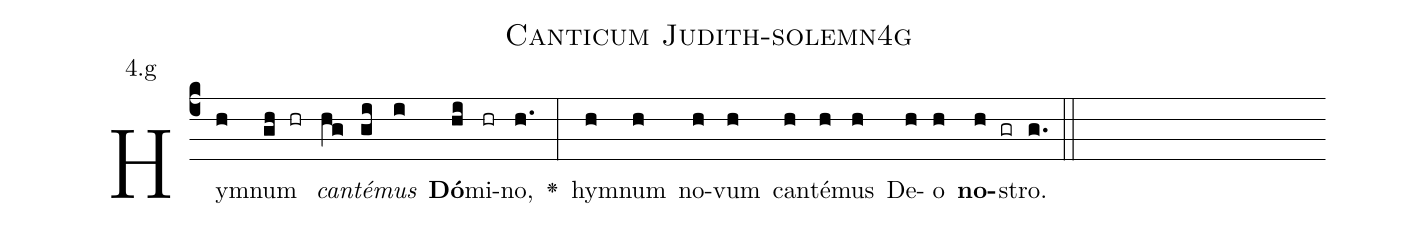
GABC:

name: Canticum Judith-solemn4g;
annotation: 4.g;
%%
(c4)Hym(h)num(gh hr) <i>can</i>(hg)<i>té</i>(gi)<i>mus</i>(i) <b>Dó</b>(hi)mi(hr)no,(h.) <v>\greheightstar</v>(:) hym(h)num(h) no(h)vum(h) can(h)té(h)mus(h) De(h)o(h) <b>no</b>(h gr)stro.(g.) (::)


%E(h) u(h) o(h) u(h) a(h) e.(g.) (::)
